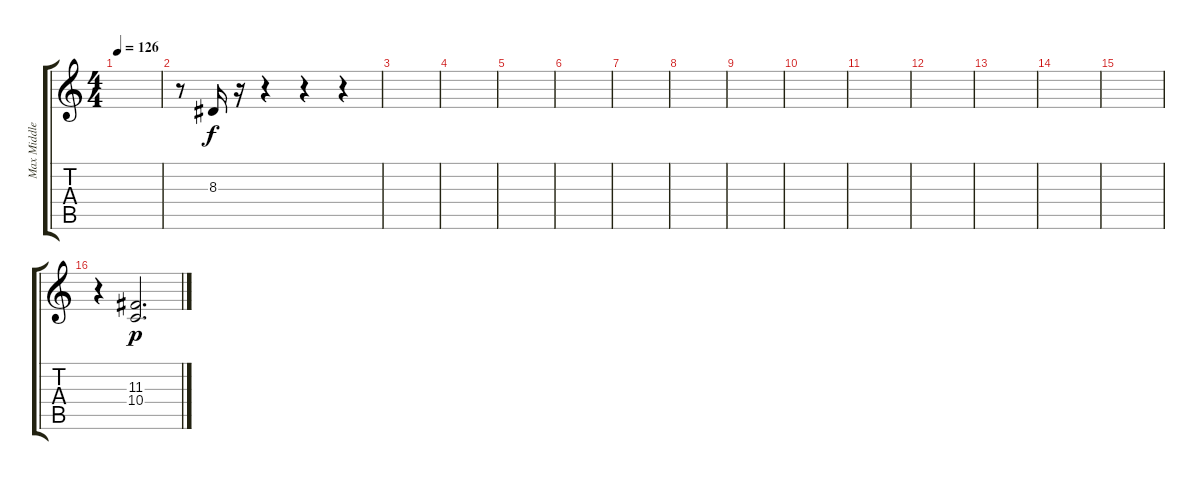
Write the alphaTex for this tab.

\track ("Max Middleton" "Max Middle") {instrument lead8bassandlead}
\staff {score tabs}
\tuning (E4 B3 G3 D3 A2 E2) {hide}
\ts (4 4)
\tempo 126
\clef g2
\ks c
|
r.8 8.3.16{dy f} r.16 r.4 r.4 r.4 |
|
|
|
|
|
|
|
|
|
|
|
|
|
r.4 (11.3 10.4).2{d dy p}
